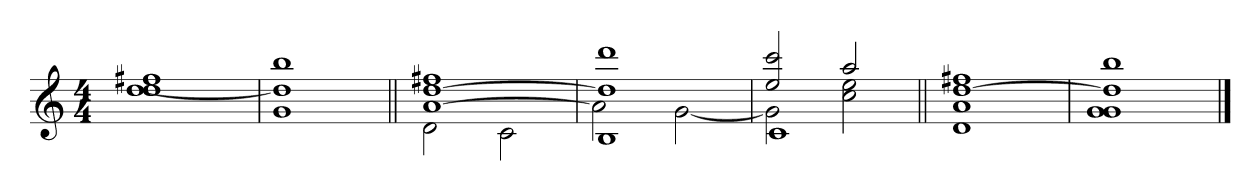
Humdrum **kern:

**kern
*part1
*staff1
*clefG2
*k[]
*M4/4
=1
[1dd 1dd 1ff#X
=2
1g 1dd] 1bb
=3||
*^
[1a [1dd 1ff#X	2d
.	2c
=4	=4
1B 1dd] 1ddd	2a]
.	[2g
=5	=5
*	*^
2ee 2ccc	2g]	1c
2aa	2cc 2ee	.
*v	*v	*v
=6||
1d 1a [1dd 1ff#X
=7
1g 1g 1dd] 1bb
==
*-
